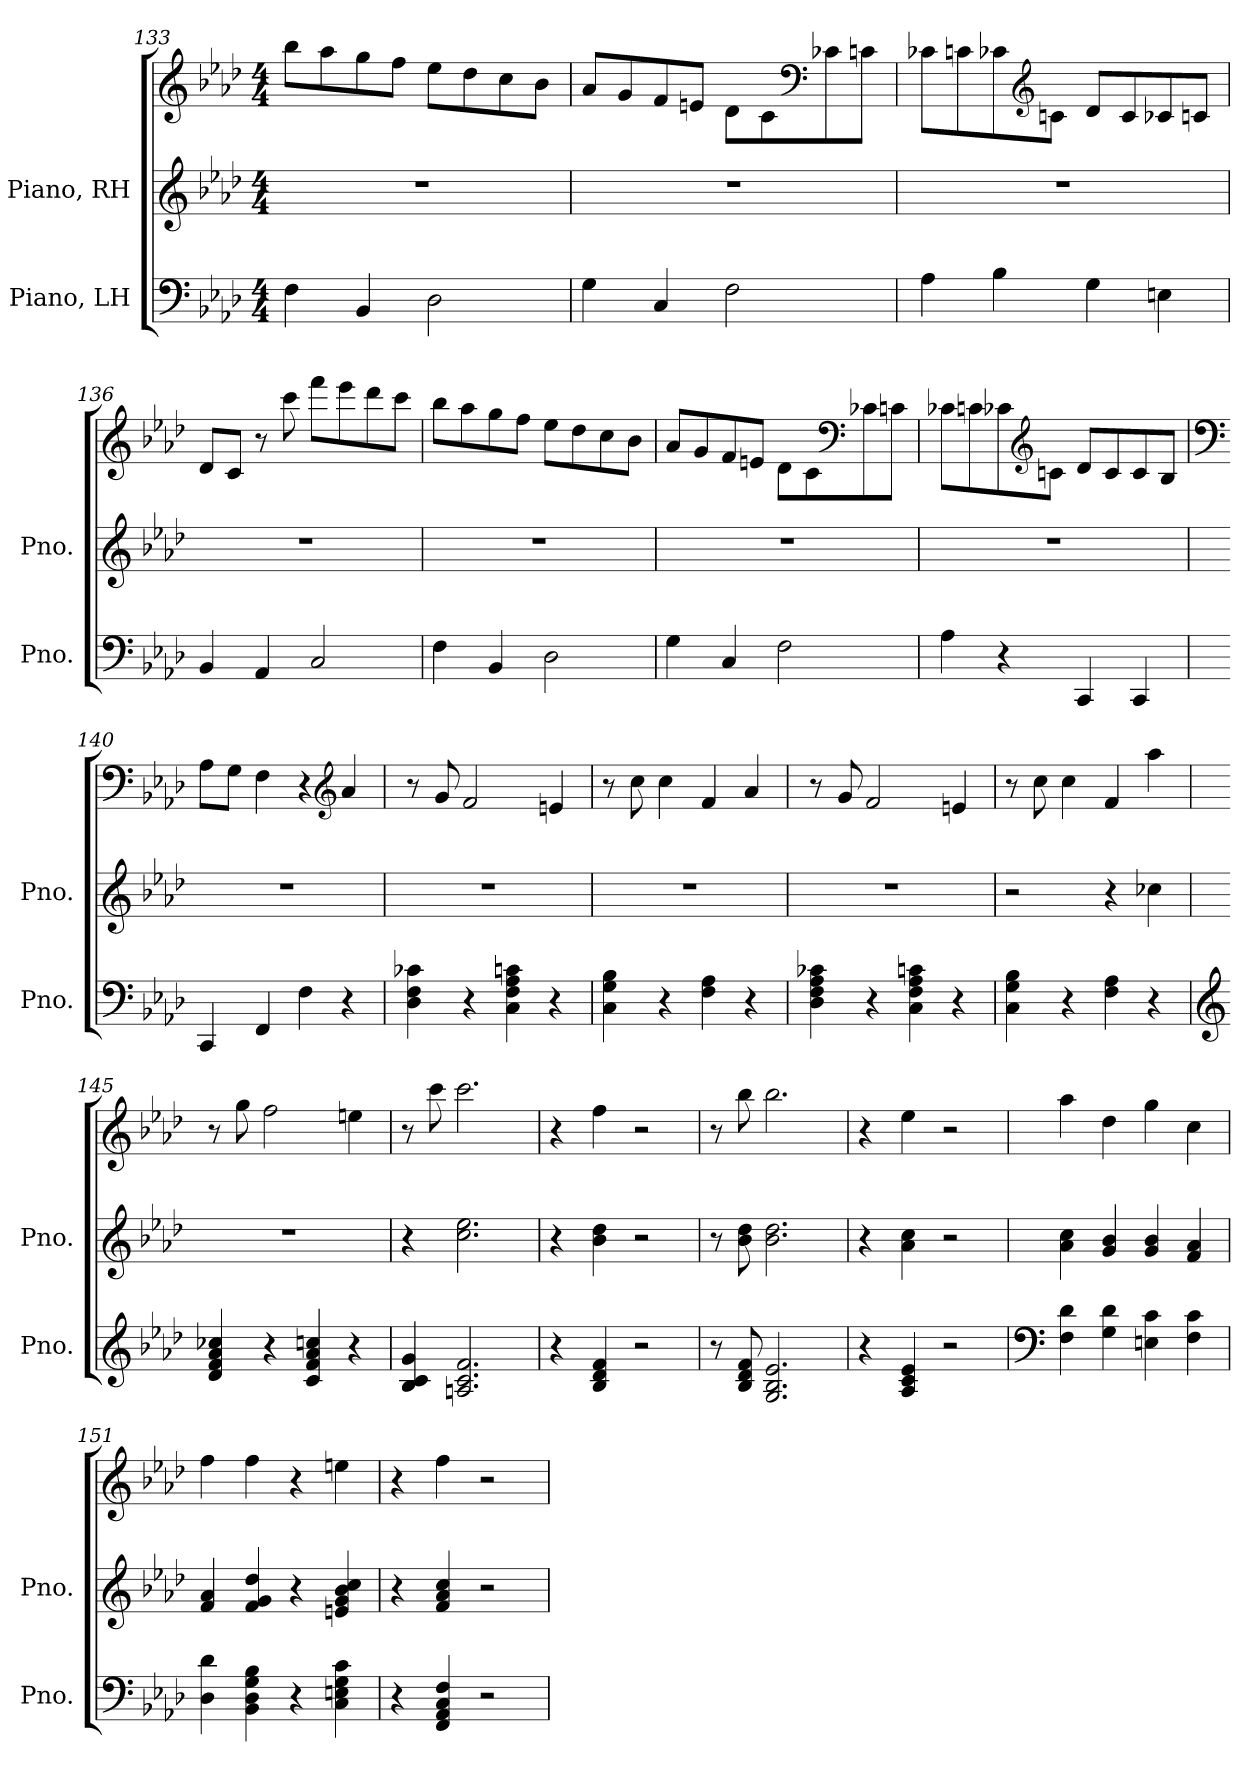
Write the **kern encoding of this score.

**kern	**kern	**kern
*part2	*part1	*part1
*staff3	*staff2	*staff1
*I"Piano, LH	*I"Piano, RH	*
*I'Pno.	*I'Pno.	*
*clefF4	*clefG2	*clefG2
*k[b-e-a-d-]	*k[b-e-a-d-]	*k[b-e-a-d-]
*M4/4	*M4/4	*M4/4
=133	=133	=133
4F\	1r	8bb-\L
.	.	8aa-\
4BB-/	.	8gg\
.	.	8ff\J
2D-\	.	8ee-\L
.	.	8dd-\
.	.	8cc\
.	.	8b-\J
=134	=134	=134
4G\	1r	8a-/L
.	.	8g/
4C/	.	8f/
.	.	8en/J
2F\	.	8d-\L
.	.	8c\
*	*	*clefF4
.	.	8c-X\
.	.	8cn\J
!!LO:LB:g=z
=135	=135	=135
4A-\	1r	8c-X\L
.	.	8cn\
4B-\	.	8c-X\
*	*	*clefG2
.	.	8cn\J
4G\	.	8d-/L
.	.	8c/
4En\	.	8c-X/
.	.	8cn/J
=136	=136	=136
4BB-/	1r	8d-/L
.	.	8c/J
4AA-/	.	8r
.	.	8ccc\
2C/	.	8fff\L
.	.	8eee-\
.	.	8ddd-\
.	.	8ccc\J
=137	=137	=137
4F\	1r	8bb-\L
.	.	8aa-\
4BB-/	.	8gg\
.	.	8ff\J
2D-\	.	8ee-\L
.	.	8dd-\
.	.	8cc\
.	.	8b-\J
!!LO:LB:g=z
=138	=138	=138
4G\	1r	8a-/L
.	.	8g/
4C/	.	8f/
.	.	8en/J
2F\	.	8d-\L
.	.	8c\
*	*	*clefF4
.	.	8c-X\
.	.	8cn\J
=139	=139	=139
4A-\	1r	8c-X\L
.	.	8cn\
4r	.	8c-X\
*	*	*clefG2
.	.	8cn\J
4CC/	.	8d-/L
.	.	8c/
4CC/	.	8c/
.	.	8B-/J
=140	=140	=140
*	*	*clefF4
4CC/	1r	8A-\L
.	.	8G\J
4FF/	.	4F\
4F\	.	4r
*	*	*clefG2
4r	.	4a-/
=141	=141	=141
4D-\ 4F\ 4c-X\	1r	8r
.	.	8g/
4r	.	2f/
4C\ 4F\ 4A-\ 4cn\	.	.
4r	.	4en/
!!LO:LB:g=z
=142	=142	=142
4C\ 4G\ 4B-\	1r	8r
.	.	8cc\
4r	.	4cc\
4F\ 4A-\	.	4f/
4r	.	4a-/
=143	=143	=143
4D-\ 4F\ 4A-\ 4c-X\	1r	8r
.	.	8g/
4r	.	2f/
4C\ 4F\ 4A-\ 4cn\	.	.
4r	.	4en/
=144	=144	=144
4C\ 4G\ 4B-\	2r	8r
.	.	8cc\
4r	.	4cc\
4F\ 4A-\	4r	4f/
4r	4cc-X\	4aa-\
=145	=145	=145
*clefG2	*	*
4d-/ 4f/ 4a-/ 4cc-X/	1r	8r
.	.	8gg\
4r	.	2ff\
4c/ 4f/ 4a-/ 4ccn/	.	.
4r	.	4een\
=146	=146	=146
4B-/ 4c/ 4g/	4r	8r
.	.	8ccc\
2.An/ 2.c/ 2.f/	2.cc\ 2.ee-\	2.ccc\
=147	=147	=147
4r	4r	4r
4B-/ 4d-/ 4f/	4b-\ 4dd-\	4ff\
2r	2r	2r
!!LO:PB:g=z
=148	=148	=148
8r	8r	8r
8B-/ 8d-/ 8f/	8b-\ 8dd-\	8bb-\
2.G/ 2.B-/ 2.e-/	2.b-\ 2.dd-\	2.bb-\
=149	=149	=149
4r	4r	4r
4A-/ 4c/ 4e-/	4a-\ 4cc\	4ee-\
2r	2r	2r
=150	=150	=150
*clefF4	*	*
4F\ 4d-\	4a-\ 4cc\	4aa-\
4G\ 4d-\	4g/ 4b-/	4dd-\
4En\ 4c\	4g/ 4b-/	4gg\
4F\ 4c\	4f/ 4a-/	4cc\
=151	=151	=151
4D-\ 4d-\	4f/ 4a-/	4ff\
4BB-\ 4D-\ 4G\ 4B-\	4f/ 4g/ 4dd-/	4ff\
4r	4r	4r
4C\ 4En\ 4G\ 4c\	4en/ 4g/ 4b-/ 4cc/	4een\
=152	=152	=152
4r	4r	4r
4FF/ 4AA-/ 4C/ 4F/	4f/ 4a-/ 4cc/	4ff\
2r	2r	2r
=	=	=
*-	*-	*-
